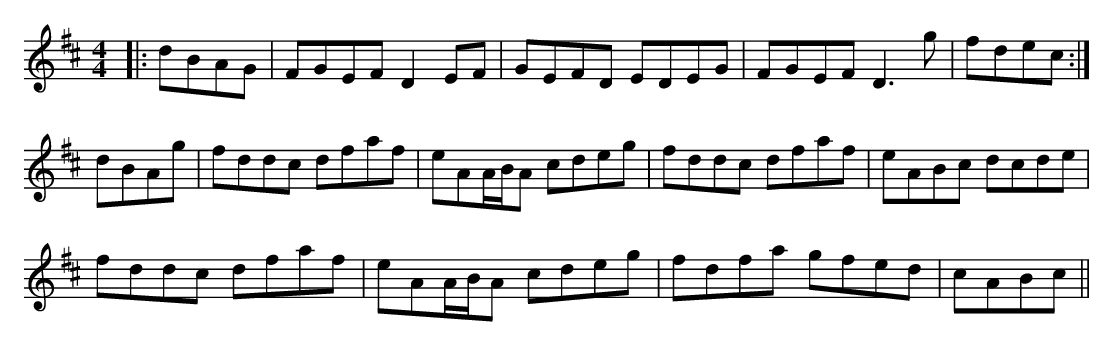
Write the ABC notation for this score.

X:1
M:4/4
K:D
|:dBAG|FGEF D2 EF|GEFD EDEG|FGEF D3 g|fdec:|
dBAg|fddc dfaf|eAA/B/A cdeg|fddc dfaf|eABc dcde|
fddc dfaf|eAA/B/A cdeg|fdfa gfed|cABc||
